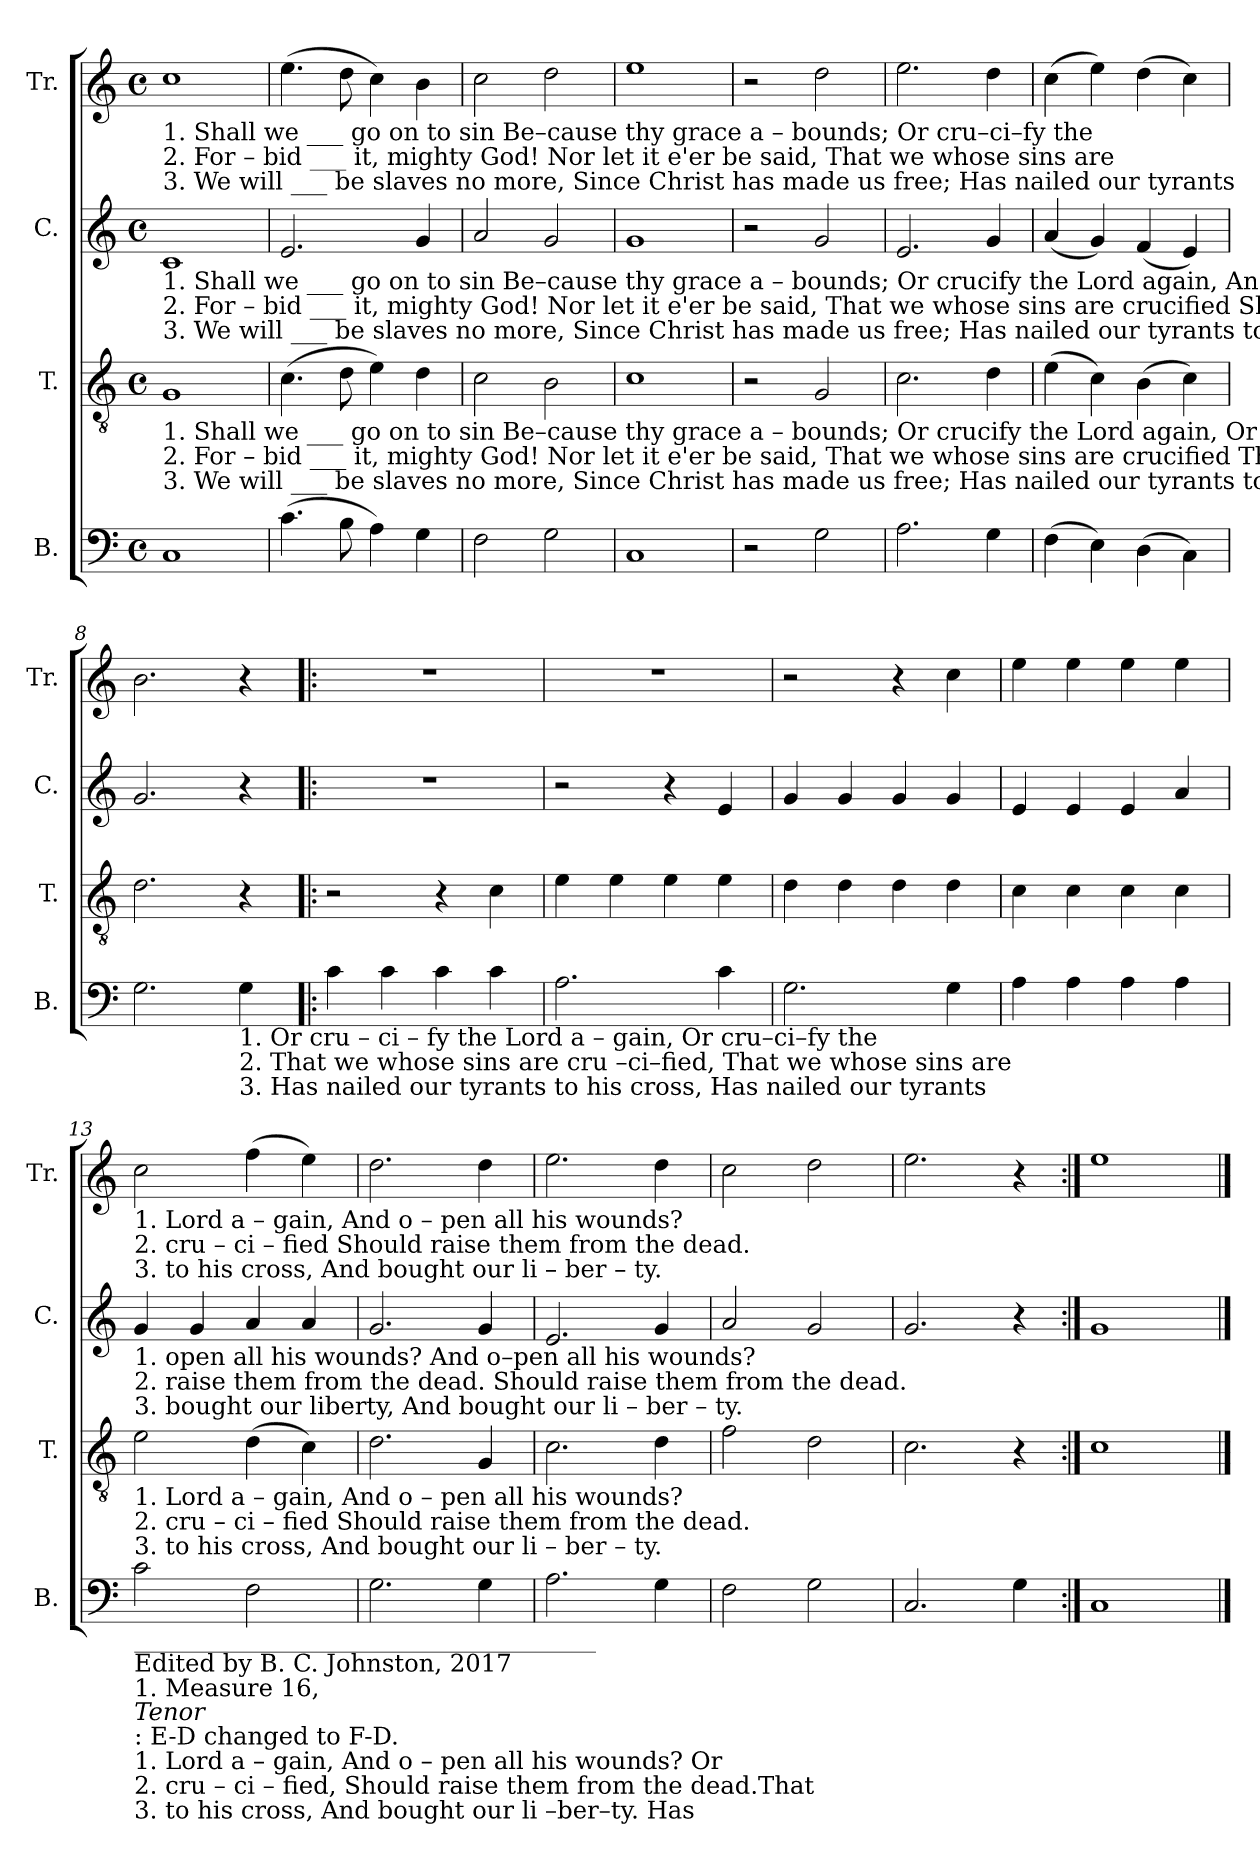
**kern	**kern	**kern	**kern
*part4	*part3	*part2	*part1
*staff4	*staff3	*staff2	*staff1
*I"B.	*I"T.	*I"C.	*I"Tr.
*I'B.	*I'T.	*I'C.	*I'Tr.
*clefF4	*clefGv2	*clefG2	*clefG2
*k[]	*k[]	*k[]	*k[]
*M4/4	*M4/4	*M4/4	*M4/4
*met(c)	*met(c)	*met(c)	*met(c)
*MM170	*MM170	*MM170	*MM170
=1	=1	=1	=1
!	!	!	!LO:TX:b:t=1. Shall   we ___    go    on   to    sin            Be–cause  thy  grace  a – bounds;                                                                                      Or  cru–ci–fy the
!	!	!	!LO:TX:b:t=2. For  –  bid ___   it,   mighty God!        Nor   let     it     e'er     be    said,                                                                                  That we whose sins are
!	!	!	!LO:TX:b:t=3. We       will ___ be slaves no more,        Since  Christ  has  made  us  free;                                                                              Has  nailed  our  tyrants
!	!	!LO:TX:b:t=1. Shall   we ___     go   on   to    sin             Be–cause  thy  grace  a – bounds;                                                             Or  crucify the Lord again,  And	!
!	!	!LO:TX:b:t=2. For  –  bid ___   it,   mighty God!          Nor   let     it     e'er     be    said,                                                     That we whose sins are crucified Should	!
!	!	!LO:TX:b:t=3. We       will ___ be slaves no more,         Since  Christ  has  made  us  free;                                                Has nailed our tyrants to his cross,  And	!
!	!LO:TX:b:t=1. Shall   we ___    go    on   to    sin            Be–cause  thy  grace  a – bounds;                                   Or  crucify the Lord again,  Or cru–ci–fy the	!	!
!	!LO:TX:b:t=2. For  –  bid ___    it,   mighty God!       Nor   let     it     e'er     be    said,                  That we whose sins are crucified  That whwhose sins are	!	!
!	!LO:TX:b:t=3. We       will ___ be slaves no more,        Since  Christ  has  made  us  free;               Has nailed our tyrants to his cross,  Has nailed our tyrants	!	!
1C	1G	1c	1cc
=2	=2	=2	=2
(4.c\	(4.c\	2.e/	(4.ee\
8B\	8d\	.	8dd\
4A\)	4e\)	.	4cc\)
4G\	4d\	4g/	4b\
=3	=3	=3	=3
2F\	2c\	2a/	2cc\
2G\	2B\	2g/	2dd\
=4	=4	=4	=4
1C	1c	1g	1ee
=5	=5	=5	=5
2r	2r	2r	2r
2G\	2G/	2g/	2dd\
=6	=6	=6	=6
2.A\	2.c\	2.e/	2.ee\
4G\	4d\	4g/	4dd\
=7	=7	=7	=7
(4F\	(4e\	(4a/	(4cc\
4E\)	4c\)	4g/)	4ee\)
(4D\	(4B\	(4f/	(4dd\
4C\)	4c\)	4e/)	4cc\)
=8	=8	=8	=8
2.G\	2.d\	2.g/	2.b\
!LO:TX:b:t=1. Or   cru – ci – fy  the  Lord       a – gain,        Or cru–ci–fy the	!	!	!
!LO:TX:b:t=2. That we whose sins are cru –ci–fied,  That we whose sins are	!	!	!
!LO:TX:b:t=3. Has   nailed   our   tyrants  to  his  cross, Has nailed our tyrants	!	!	!
4G\	4r	4r	4r
=9!|:	=9!|:	=9!|:	=9!|:
4c\	2r	1r	1r
4c\	.	.	.
4c\	4r	.	.
4c\	4c\	.	.
=10	=10	=10	=10
2.A\	4e\	2r	1r
.	4e\	.	.
.	4e\	4r	.
4c\	4e\	4e/	.
=11	=11	=11	=11
2.G\	4d\	4g/	2r
.	4d\	4g/	.
.	4d\	4g/	4r
4G\	4d\	4g/	4cc\
=12	=12	=12	=12
4A\	4c\	4e/	4ee\
4A\	4c\	4e/	4ee\
4A\	4c\	4e/	4ee\
4A\	4c\	4a/	4ee\
!!LO:LB:g=z
=13	=13	=13	=13
!	!	!	!LO:TX:b:t=1. Lord   a   –  gain,    And  o   –  pen   all    his    wounds?
!	!	!	!LO:TX:b:t=2. cru  – ci   –  fied      Should raise them from the dead.
!	!	!	!LO:TX:b:t=3. to      his      cross,    And   bought  our  li  – ber –  ty.
!	!	!LO:TX:b:t=1. open all his wounds? And o–pen     all    his   wounds?	!
!	!	!LO:TX:b:t=2. raise them from the dead. Should raise them from the dead.	!
!	!	!LO:TX:b:t=3. bought our liberty, And  bought  our  li – ber – ty.	!
!	!LO:TX:b:t=1. Lord  a     –    gain,   And   o  –  pen  all  his  wounds?	!	!
!	!LO:TX:b:t=2. cru  –  ci    –   fied    Should raise them from the dead.	!	!
!	!LO:TX:b:t=3. to        his       cross,   And  bought  our  li – ber – ty.	!	!
!LO:TX:b:t=______________________________________	!	!	!
!LO:TX:b:t=Edited by B. C. Johnston, 2017	!	!	!
!LO:TX:b:t=1. Measure 16,	!	!	!
!LO:TX:b:i:t=Tenor	!	!	!
!LO:TX:b:t=&colon; E-D changed to F-D.	!	!	!
!LO:TX:b:t=1. Lord   a   –    gain,   And   o – pen  all   his  wounds?    Or	!	!	!
!LO:TX:b:t=2. cru –  ci   –    fied,  Should raise them from the dead.That	!	!	!
!LO:TX:b:t=3. to       his       cross,   And  bought  our li –ber–ty.         Has	!	!	!
2c\	2e\	4g/	2cc\
.	.	4g/	.
2F\	(4d\	4a/	(4ff\
.	4c\)	4a/	4ee\)
=14	=14	=14	=14
2.G\	2.d\	2.g/	2.dd\
4G\	4G/	4g/	4dd\
=15	=15	=15	=15
2.A\	2.c\	2.e/	2.ee\
4G\	4d\	4g/	4dd\
=16	=16	=16	=16
2F\	2f\	2a/	2cc\
2G\	2d\	2g/	2dd\
=17	=17	=17	=17
2.C/	2.c\	2.g/	2.ee\
4G\	4r	4r	4r
=18:|!	=18:|!	=18:|!	=18:|!
1C	1c	1g	1ee
==	==	==	==
*-	*-	*-	*-
